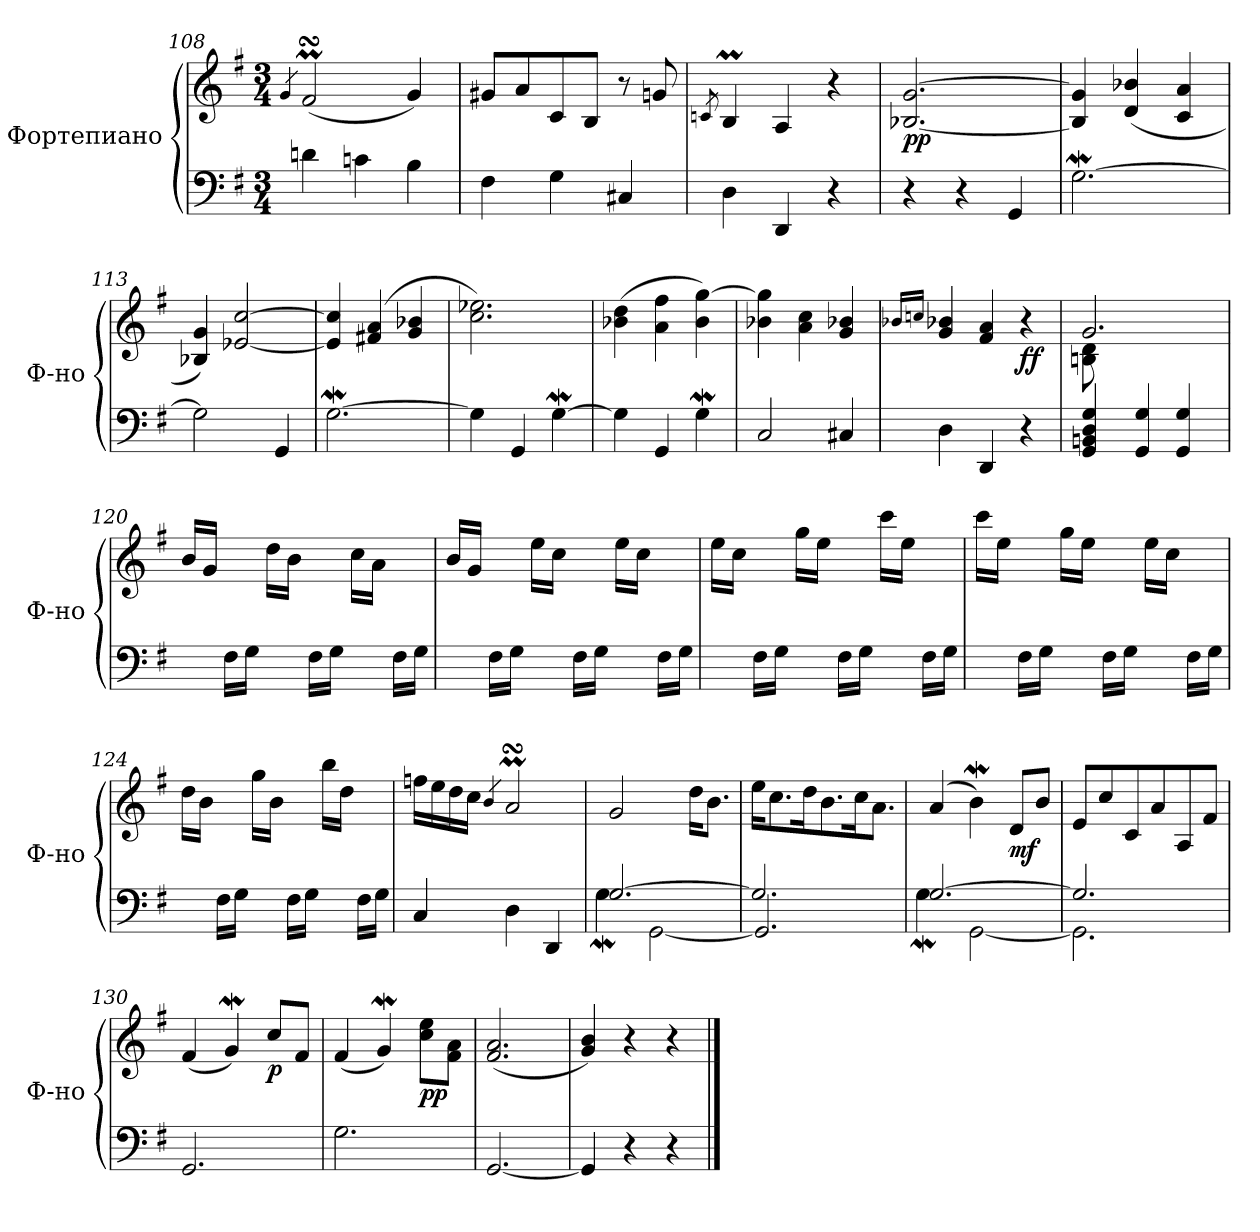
**kern	**kern	**dynam
*part1	*part1	*part1
*staff2	*staff1	*staff1/2
*I"Фортепиано	*	*
*I'Ф-но	*	*
*clefF4	*clefG2	*
*k[f#]	*k[f#]	*
*M3/4	*M3/4	*
=108	=108	=108
.	4qg/	.
4dn\	(<2f#msSsS/	.
4cn\	.	.
4B\	4g/)	.
=109	=109	=109
4F#\	8g#X/L	.
.	8a/	.
4G\	8c/	.
.	8B/J	.
4C#X/	8r	.
.	8gn/	.
=110	=110	=110
.	8qcn/	.
4D\	4Bm/	.
4DD/	4A/	.
4r	4r	.
=111	=111	=111
!	!	!LO:DY:b
4r	[2.B-X/ [2.g/	pp
4r	.	.
4GG/	.	.
=112	=112	=112
[2.Gw\	4B-/] 4g/]	.
.	(<4d/ 4b-X/	.
.	4c/ 4a/	.
=113	=113	=113
2G\]	4B-X/ 4g/)	.
.	[2e-X/ [2cc/	.
4GG/	.	.
!!LO:LB:g=z
=114	=114	=114
[2.Gw\	4e-/] 4cc/]	.
.	(>4f#X/ 4a/	.
.	4g/ 4b-X/	.
=115	=115	=115
4G\]	2.cc\ 2.ee-X\)	.
4GG/	.	.
[4Gw\	.	.
=116	=116	=116
4G\]	(>4b-X\ 4dd\	.
4GG/	4a\ 4ff#\	.
4Gw\	4b-\ [4gg\)	.
=117	=117	=117
2C/	4b-X\ 4gg\]	.
.	4a\ 4cc\	.
4C#X/	4g/ 4b-X/	.
=118	=118	=118
.	16qb-X/LL	.
.	16qccn/JJ	.
4D\	4g/ 4b-/	.
4DD/	4f#/ 4a/	.
!	!	!LO:DY:b
4r	4r	ff
=119	=119	=119
*	*^	*
4GG/ 4BBn/ 4D/ 4G/	2.g/	8Bn\ 8d\	.
.	.	2ryy	.
4GG/ 4G/	.	.	.
4GG/ 4G/	.	.	.
.	.	8ryy	.
*	*v	*v	*
!!LO:LB:g=z
=120	=120	=120
8ryy	16b/LL	.
.	16g/JJ	.
16F#\LL	8ryy	.
16G\JJ	.	.
8ryy	16dd\LL	.
.	16b\JJ	.
16F#\LL	8ryy	.
16G\JJ	.	.
8ryy	16cc\LL	.
.	16a\JJ	.
16F#\LL	8ryy	.
16G\JJ	.	.
=121	=121	=121
8ryy	16b/LL	.
.	16g/JJ	.
16F#\LL	8ryy	.
16G\JJ	.	.
8ryy	16ee\LL	.
.	16cc\JJ	.
16F#\LL	8ryy	.
16G\JJ	.	.
8ryy	16ee\LL	.
.	16cc\JJ	.
16F#\LL	8ryy	.
16G\JJ	.	.
=122	=122	=122
8ryy	16ee\LL	.
.	16cc\JJ	.
16F#\LL	8ryy	.
16G\JJ	.	.
8ryy	16gg\LL	.
.	16ee\JJ	.
16F#\LL	8ryy	.
16G\JJ	.	.
8ryy	16ccc\LL	.
.	16ee\JJ	.
16F#\LL	8ryy	.
16G\JJ	.	.
=123	=123	=123
8ryy	16ccc\LL	.
.	16ee\JJ	.
16F#\LL	8ryy	.
16G\JJ	.	.
8ryy	16gg\LL	.
.	16ee\JJ	.
16F#\LL	8ryy	.
16G\JJ	.	.
8ryy	16ee\LL	.
.	16cc\JJ	.
16F#\LL	8ryy	.
16G\JJ	.	.
!!LO:LB:g=z
=124	=124	=124
8ryy	16dd\LL	.
.	16b\JJ	.
16F#\LL	8ryy	.
16G\JJ	.	.
8ryy	16gg\LL	.
.	16b\JJ	.
16F#\LL	8ryy	.
16G\JJ	.	.
8ryy	16bb\LL	.
.	16dd\JJ	.
16F#\LL	8ryy	.
16G\JJ	.	.
=125	=125	=125
4C/	16ffn\LL	.
.	16ee\	.
.	16dd\	.
.	16cc\JJ	.
.	4qb/	.
4D\	2aMsSSS/	.
4DD/	.	.
=126	=126	=126
*^	*	*
[2.G/	4Gw\	2g/	.
.	[2GG\	.	.
.	.	16dd\KL	.
.	.	8.b\J	.
=127	=127	=127	=127
2.G/]	2.GG/]	16ee\KL	.
.	.	8.cc\	.
.	.	16dd\K	.
.	.	8.b\	.
.	.	16cc\K	.
.	.	8.a\J	.
=128	=128	=128	=128
[2.G/	4Gw\	(>4a/	.
.	[2GG\	4bW\)	.
!	!	!	!LO:DY:b
.	.	8d/L	mf
.	.	8b/J	.
!!LO:LB:g=z
=129	=129	=129	=129
2.G/]	2.GG\]	8e/L	.
.	.	8cc/	.
.	.	8c/	.
.	.	8a/	.
.	.	8A/	.
.	.	8f#/J	.
*v	*v	*	*
=130	=130	=130
2.GG/	(<4f#/	.
.	4gw/)	.
!	!	!LO:DY:b
.	8cc/L	p
.	8f#/J	.
=131	=131	=131
2.G\	(<4f#/	.
.	4gw/)	.
!	!	!LO:DY:b
.	8cc\ 8ee\L	pp
.	8f#\ 8a\J	.
=132	=132	=132
[2.GG/	(<2.f#/ 2.a/	.
=133	=133	=133
4GG/]	4g/ 4b/)	.
4r	4r	.
4r	4r	.
==	==	==
*-	*-	*-
